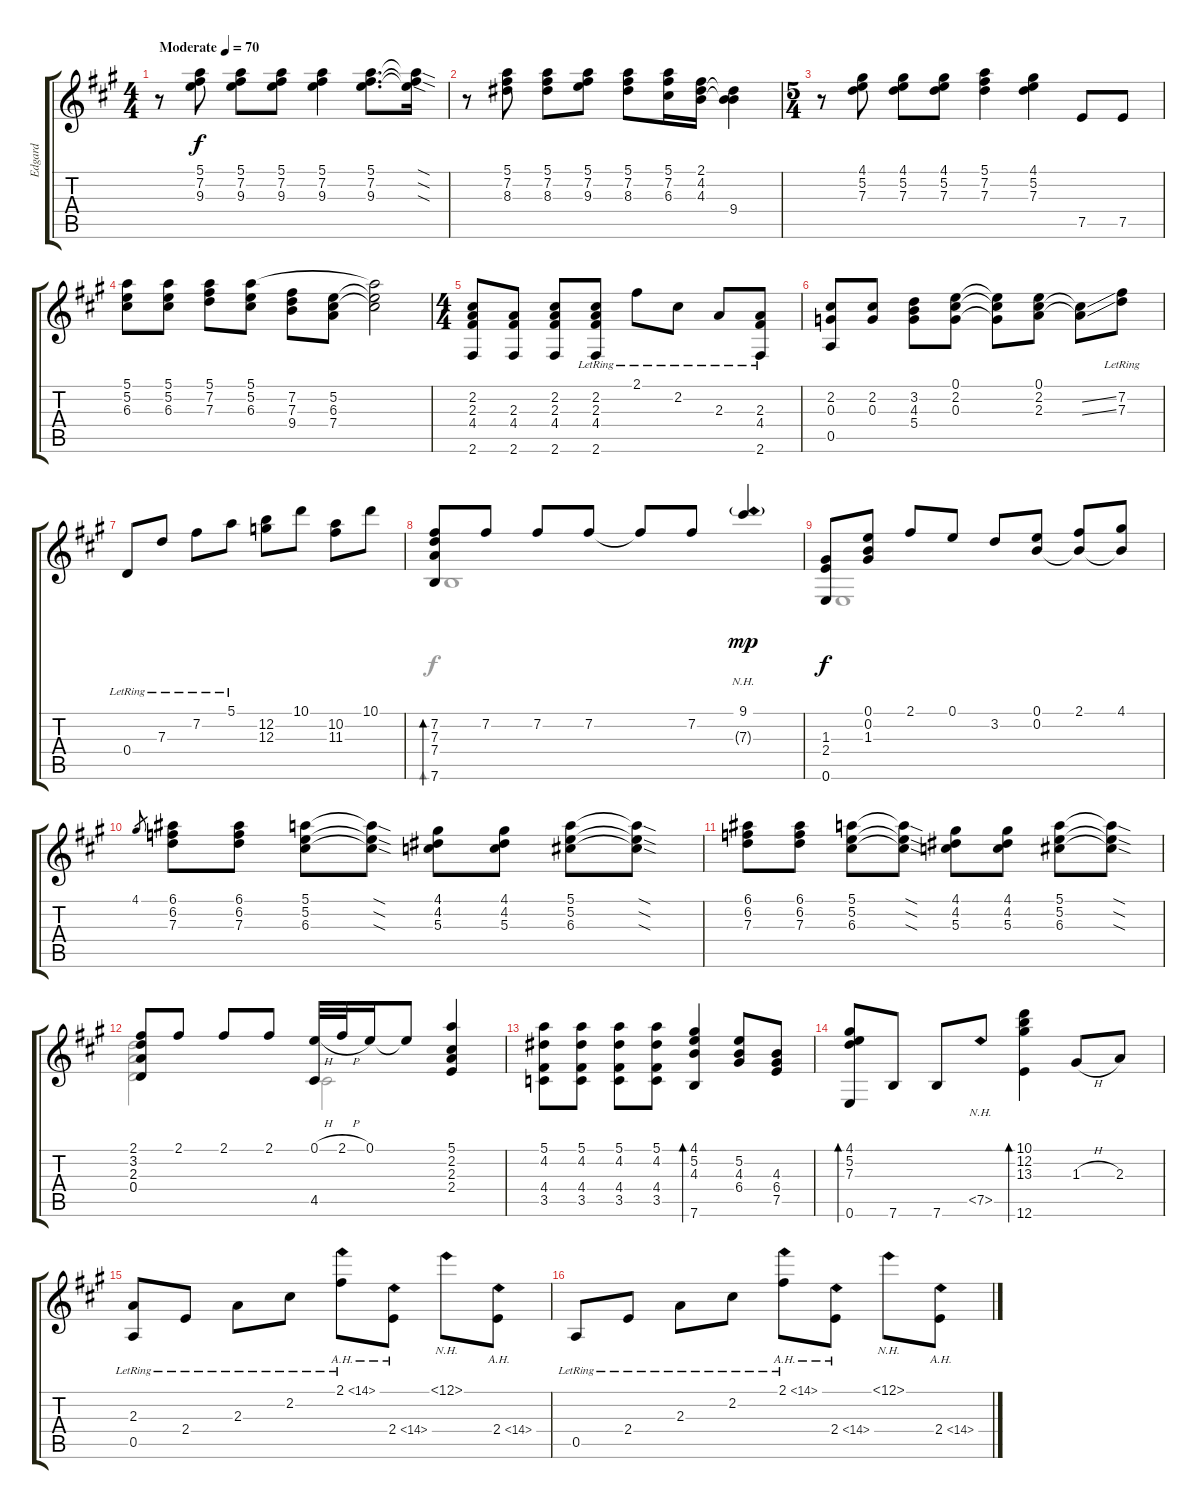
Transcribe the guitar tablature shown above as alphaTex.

\track ("Edgard" "Edgard") {instrument acousticguitarsteel}
\staff {score tabs}
\tuning (E4 B3 G3 D3 A2 E2) {hide}
\voice
\ts (4 4)
\tempo (70 "Moderate")
\clef g2
\ks a
r.8{dy f instrument acousticguitarsteel} (5.1 7.2 9.3).8 (5.1 7.2 9.3).8 (5.1 7.2 9.3).8 (5.1 7.2 9.3).4 (5.1 7.2 9.3).8{d} (5.1{sod t} 7.2{sod t} 9.3{sod t}).16 |
r.8 (5.1 7.2 8.3).8 (5.1 7.2 8.3).8 (5.1 7.2 9.3).8 (5.1 7.2 8.3).8 (5.1 7.2 6.3).16 (2.1 4.2 4.3).16 (4.2{t} 4.3{t} 9.4).4 |
\ts (5 4)
r.8 (4.1 5.2 7.3).8 (4.1 5.2 7.3).8 (4.1 5.2 7.3).8 (5.1 7.2 7.3).4 (4.1 5.2 7.3).4 7.5.8 7.5.8 |
(5.1 5.2 6.3).8 (5.1 5.2 6.3).8 (5.1 7.2 7.3).8 (5.1 5.2 6.3).8 (7.2 7.3 9.4).8 (5.2 6.3 7.4).8 (5.1{t} 5.2{t} 6.3{t}).2 |
\ts (4 4)
(2.2 2.3 4.4 2.6).8 (2.3 4.4 2.6).8 (2.2 2.3 4.4 2.6).8 (2.2{lr} 2.3{lr} 4.4{lr} 2.6{lr}).8 2.1{lr}.8 2.2{lr}.8 2.3{lr}.8 (2.3{lr} 4.4{lr} 2.6{lr}).8 |
(2.2 0.3 0.5).8 (2.2 0.3).8 (3.2 4.3 5.4).8 (0.1 2.2 0.3).8 (0.1{t} 2.2{t} 0.3{t}).8 (0.1 2.2 2.3).8 (2.2{ss t} 2.3{ss t}).8 (7.2{lr} 7.3{lr}).8 |
0.4{lr}.8 7.3{lr}.8 7.2{lr}.8 5.1{lr}.8 (12.2 12.3).8 10.1.8 (10.2 11.3).8 10.1.8 |
(7.2 7.3 7.4 7.6).8{bd 30} 7.2.8 7.2.8 7.2.8 7.2{t}.8 7.2.8 (9.1 7.3{nh g}).4{dy mp} |
(1.3 2.4 0.6).8{dy f} (0.1 0.2 1.3).8 2.1.8 0.1.8 3.2.8 (0.1 0.2).8 (2.1 0.2{t}).8 (4.1 0.2{t}).8 |
4.1.8{gr} (6.1 6.2 7.3).8 (6.1 6.2 7.3).8 (5.1 5.2 6.3).8 (5.1{sod t} 5.2{sod t} 6.3{sod t}).8 (4.1 4.2 5.3).8 (4.1 4.2 5.3).8 (5.1 5.2 6.3).8 (5.1{sod t} 5.2{sod t} 6.3{sod t}).8 |
(6.1 6.2 7.3).8 (6.1 6.2 7.3).8 (5.1 5.2 6.3).8 (5.1{sod t} 5.2{sod t} 6.3{sod t}).8 (4.1 4.2 5.3).8 (4.1 4.2 5.3).8 (5.1 5.2 6.3).8 (5.1{sod t} 5.2{sod t} 6.3{sod t}).8 |
(2.1 3.2 2.3 0.4).8 2.1.8 2.1.8 2.1.8 (0.1{h} 4.5).32 2.1{h}.32 0.1.16 0.1{t}.8 (5.1 2.2 2.3 2.4).4 |
(5.1 4.2 4.4 3.5).8 (5.1 4.2 4.4 3.5).8 (5.1 4.2 4.4 3.5).8 (5.1 4.2 4.4 3.5).8 (4.1 5.2 4.3 7.6).4{bd 30} (5.2 4.3 6.4).8 (4.3 6.4 7.5).8 |
(4.1 5.2 7.3 0.6).8{bd 60} 7.6.8 7.6.8 7.5{nh}.8 (10.1 12.2 13.3 12.6).4{bd 60} 1.3{h}.8 2.3.8 |
(2.3{lr} 0.5{lr}).8 2.4{lr}.8 2.3{lr}.8 2.2{lr}.8 2.1{ah 12 lr}.8 2.4{ah 12}.8 12.1{nh}.8 2.4{ah 12}.8 |
0.5{lr}.8 2.4{lr}.8 2.3{lr}.8 2.2{lr}.8 2.1{ah 12 lr}.8 2.4{ah 12}.8 12.1{nh}.8 2.4{ah 12}.8
\voice
\clef g2
\ottava regular
\simile none
\ks a
|
|
|
|
|
|
|
7.6.1{bd 30} |
0.6.1 |
|
|
(3.2 2.3 0.4).2 4.5.2 |
|
|
|
